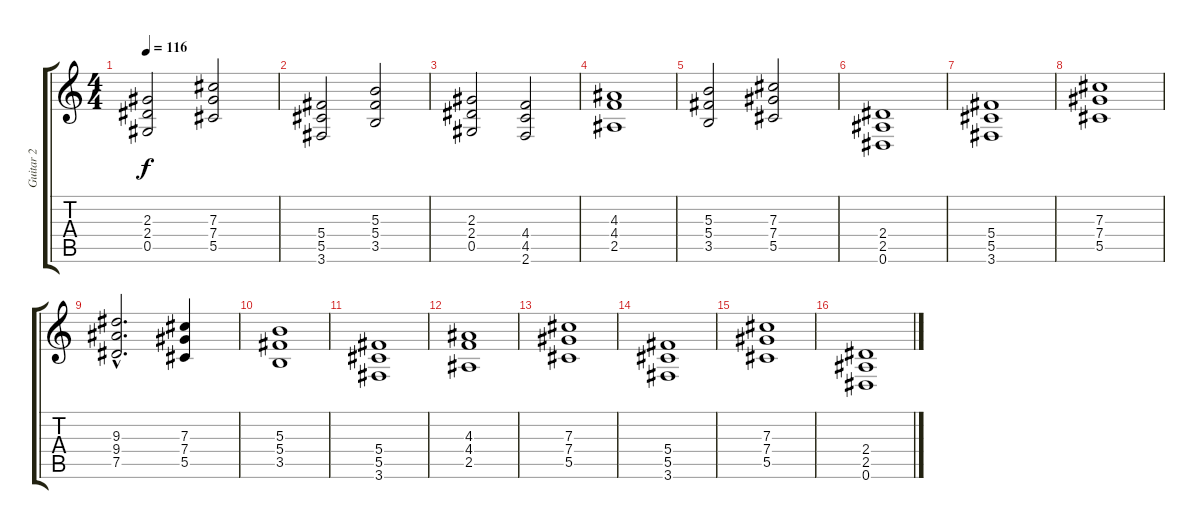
\track ("Guitar 2" "Guitar 2") {instrument distortionguitar}
\staff {score tabs}
\tuning (Eb4 Bb3 Gb3 Db3 Ab2 Eb2) {hide}
\ts (4 4)
\tempo 116
\clef g2
\ks c
(2.3 2.4 0.5).2{dy f} (7.3 7.4 5.5).2 |
(5.4 5.5 3.6).2 (5.3 5.4 3.5).2 |
(2.3 2.4 0.5).2 (4.4 4.5 2.6).2 |
(4.3 4.4 2.5).1 |
(5.3 5.4 3.5).2 (7.3 7.4 5.5).2 |
(2.4 2.5 0.6).1 |
(5.4 5.5 3.6).1 |
(7.3 7.4 5.5).1 |
(9.3{hac} 9.4{hac} 7.5{hac}).2{d} (7.3 7.4 5.5).4 |
(5.3 5.4 3.5).1 |
(5.4 5.5 3.6).1 |
(4.3 4.4 2.5).1 |
(7.3 7.4 5.5).1 |
(5.4 5.5 3.6).1 |
(7.3 7.4 5.5).1 |
(2.4 2.5 0.6).1
